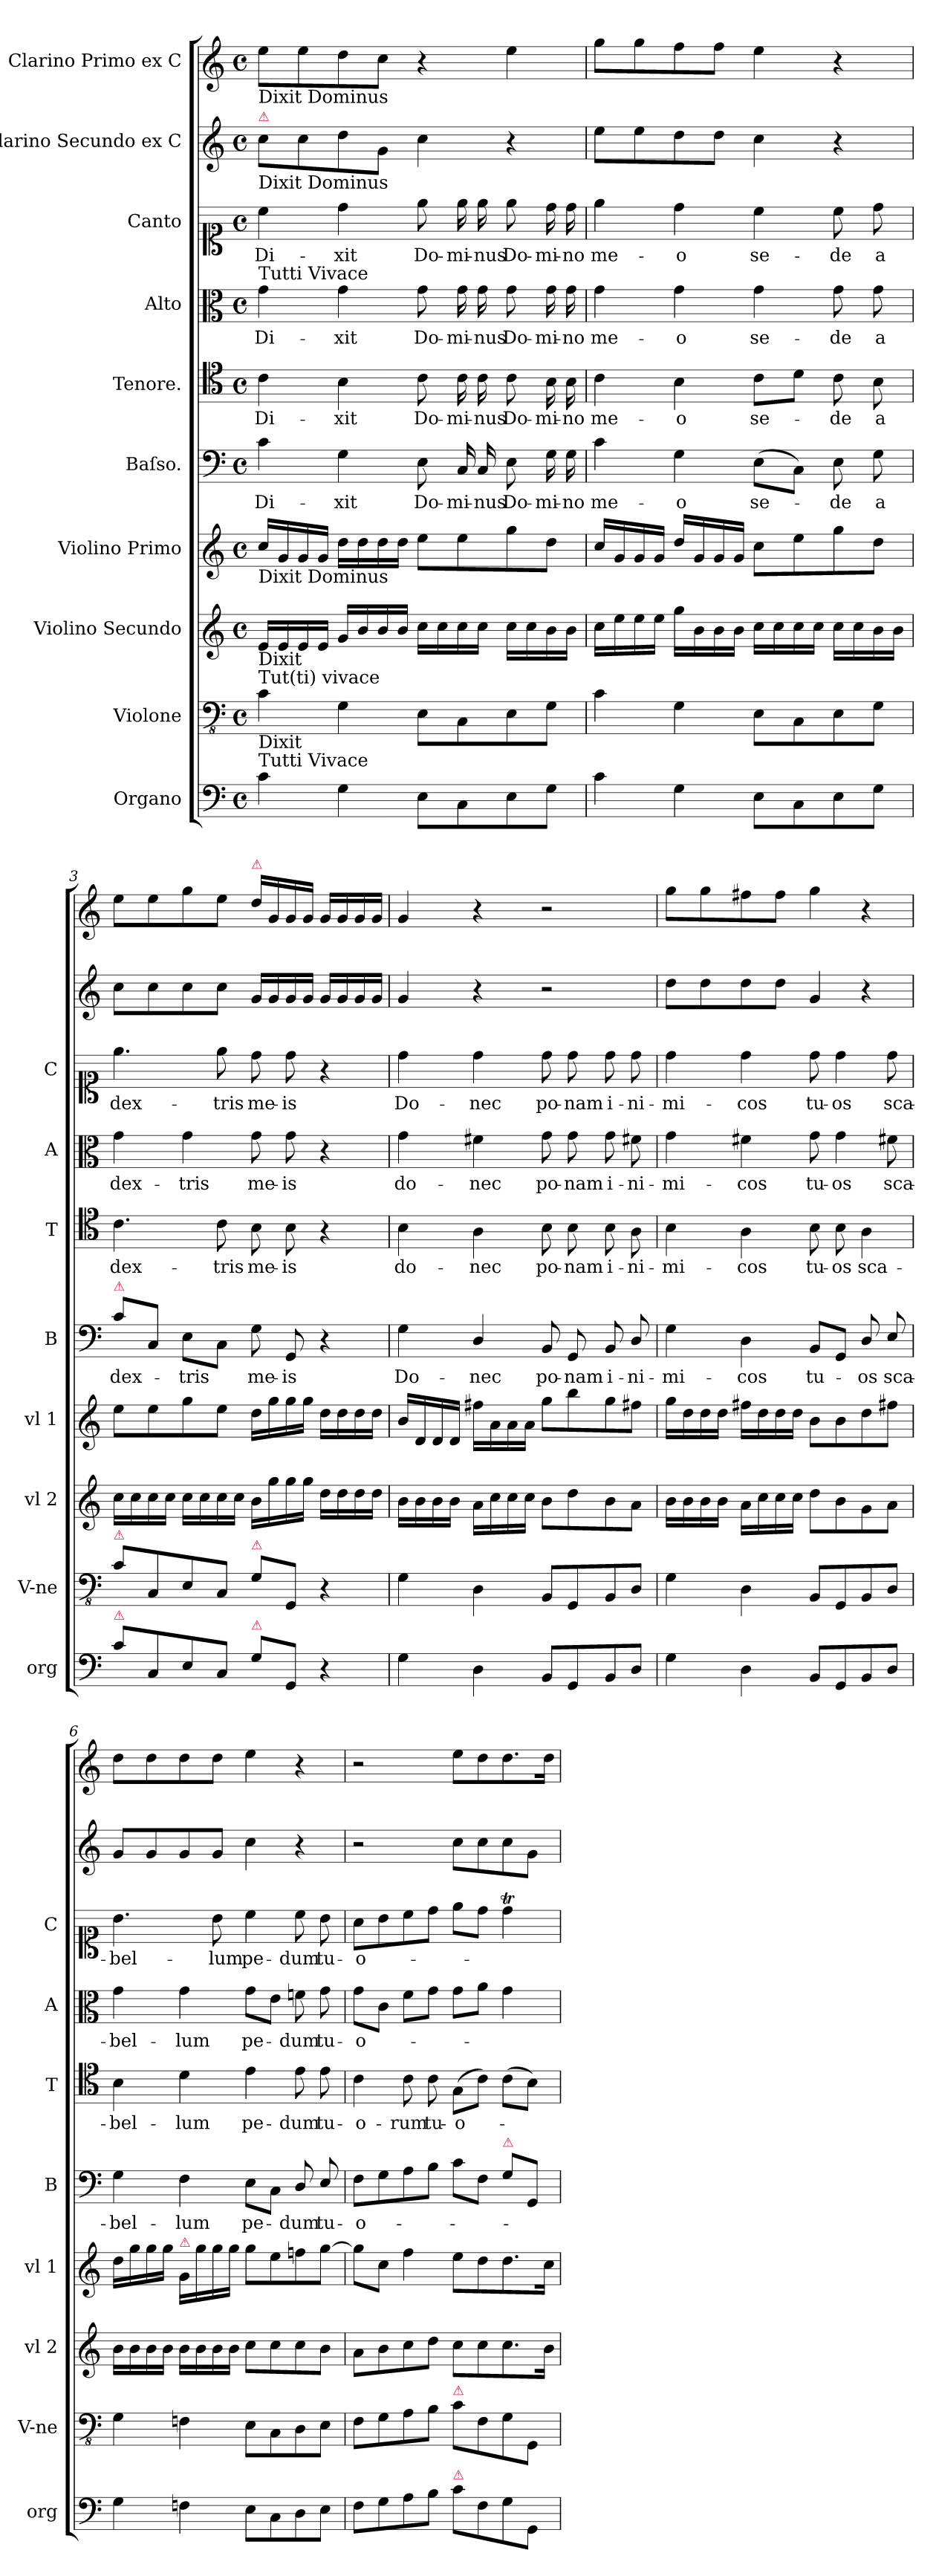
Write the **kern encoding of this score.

**kern	**kern	**kern	**kern	**kern	**text	**kern	**text	**kern	**text	**kern	**text	**kern	**kern
*part10	*part9	*part8	*part7	*part6	*part6	*part5	*part5	*part4	*part4	*part3	*part3	*part2	*part1
*staff10	*staff9	*staff8	*staff7	*staff6	*staff6	*staff5	*staff5	*staff4	*staff4	*staff3	*staff3	*staff2	*staff1
*I"Organo	*I"Violone	*I"Violino Secundo	*I"Violino Primo	*I"Baſso.	*	*I"Tenore.	*	*I"Alto	*	*I"Canto	*	*I"Clarino Secundo ex C	*I"Clarino Primo ex C
*I'org	*I'V-ne	*I'vl 2	*I'vl 1	*I'B	*	*I'T	*	*I'A	*	*I'C	*	*	*
*clefF4	*clefFv4	*clefG2	*clefG2	*clefF4	*	*clefC4	*	*clefC3	*	*clefC1	*	*clefG2	*clefG2
*k[]	*k[]	*k[]	*k[]	*k[]	*	*k[]	*	*k[]	*	*k[]	*	*k[]	*k[]
*C:	*C:	*C:	*C:	*C:	*	*C:	*	*C:	*	*C:	*	*C:	*C:
*M4/4	*M4/4	*M4/4	*M4/4	*M4/4	*	*M4/4	*	*M4/4	*	*M4/4	*	*M4/4	*M4/4
*met(c)	*met(c)	*met(c)	*met(c)	*met(c)	*	*met(c)	*	*met(c)	*	*met(c)	*	*met(c)	*met(c)
=1	=1	=1	=1	=1	=1	=1	=1	=1	=1	=1	=1	=1	=1
!	!	!	!	!	!	!	!	!	!	!	!	!	!LO:TX:b:t=Dixit Dominus
!	!	!	!	!	!	!	!	!	!	!	!	!LO:TX:b:t=Dixit Dominus	!
!	!	!	!	!	!	!	!	!	!	!	!	!LO:TX:a:color=crimson:t=⚠	!
!	!	!	!	!	!	!	!	!LO:TX:a:t=Tutti Vivace	!	!	!	!	!
!	!	!	!LO:TX:b:t=Dixit Dominus	!	!	!	!	!	!	!	!	!	!
!	!	!LO:TX:b:t=Dixit	!	!	!	!	!	!	!	!	!	!	!
!	!LO:TX:a:t=Tut(ti) vivace	!	!	!	!	!	!	!	!	!	!	!	!
!	!LO:TX:b:t=Dixit	!	!	!	!	!	!	!	!	!	!	!	!
!LO:TX:a:t=Tutti Vivace	!	!	!	!	!	!	!	!	!	!	!	!	!
4c\	4C\	16e/LL	16cc/LL	4c\	Di-	4c\	Di-	4g\	Di-	4cc\	Di-	8cc\L	8ee\L
.	.	16e/	16g/	.	.	.	.	.	.	.	.	.	.
.	.	16e/	16g/	.	.	.	.	.	.	.	.	8cc\	8ee\
.	.	16e/JJ	16g/JJ	.	.	.	.	.	.	.	.	.	.
4G\	4GG\	16g/LL	16dd\LL	4G\	-xit	4B\	-xit	4g\	-xit	4dd\	-xit	8dd\	8dd\
.	.	16b/	16dd\	.	.	.	.	.	.	.	.	.	.
.	.	16b/	16dd\	.	.	.	.	.	.	.	.	8g/J	8cc\J
.	.	16b/JJ	16dd\JJ	.	.	.	.	.	.	.	.	.	.
8E\L	8EE\L	16cc\LL	8ee\L	8E\	Do-	8c\	Do-	8g\	Do-	8ee\	Do-	4cc\	4r
.	.	16cc\	.	.	.	.	.	.	.	.	.	.	.
8C\	8CC\	16cc\	8ee\	16C/	-mi-	16c\	-mi-	16g\	-mi-	16ee\	-mi-	.	.
.	.	16cc\JJ	.	16C/	-nus	16c\	-nus	16g\	-nus	16ee\	-nus	.	.
8E\	8EE\	16cc\LL	8gg\	8E\	Do-	8c\	Do-	8g\	Do-	8ee\	Do-	4r	4ee\
.	.	16cc\	.	.	.	.	.	.	.	.	.	.	.
8G\J	8GG\J	16b\	8dd\J	16G\	-mi-	16B\	-mi-	16g\	-mi-	16dd\	-mi-	.	.
.	.	16b\JJ	.	16G\	-no	16B\	-no	16g\	-no	16dd\	-no	.	.
=2	=2	=2	=2	=2	=2	=2	=2	=2	=2	=2	=2	=2	=2
4c\	4C\	16cc\LL	16cc/LL	4c\	me-	4c\	me-	4g\	me-	4ee\	me-	8ee\L	8gg\L
.	.	16ee\	16g/	.	.	.	.	.	.	.	.	.	.
.	.	16ee\	16g/	.	.	.	.	.	.	.	.	8ee\	8gg\
.	.	16ee\JJ	16g/JJ	.	.	.	.	.	.	.	.	.	.
4G\	4GG\	16gg\LL	16dd/LL	4G\	-o	4B\	-o	4g\	-o	4dd\	-o	8dd\	8ff\
.	.	16b\	16g/	.	.	.	.	.	.	.	.	.	.
.	.	16b\	16g/	.	.	.	.	.	.	.	.	8dd\J	8ff\J
.	.	16b\JJ	16g/JJ	.	.	.	.	.	.	.	.	.	.
8E\L	8EE\L	16cc\LL	8cc\L	(8E\L	se-	8c\L	se-	4g\	se-	4cc\	se-	4cc\	4ee\
.	.	16cc\	.	.	.	.	.	.	.	.	.	.	.
8C\	8CC\	16cc\	8ee\	8C\J)	.	8d\J	.	.	.	.	.	.	.
.	.	16cc\JJ	.	.	.	.	.	.	.	.	.	.	.
8E\	8EE\	16cc\LL	8gg\	8E\	-de	8c\	-de	8g\	-de	8cc\	-de	4r	4r
.	.	16cc\	.	.	.	.	.	.	.	.	.	.	.
8G\J	8GG\J	16b\	8dd\J	8G\	a	8B\	a	8g\	a	8dd\	a	.	.
.	.	16b\JJ	.	.	.	.	.	.	.	.	.	.	.
=3	=3	=3	=3	=3	=3	=3	=3	=3	=3	=3	=3	=3	=3
!	!	!	!	!LO:TX:a:color=crimson:t=⚠	!	!	!	!	!	!	!	!	!
!	!LO:TX:a:color=crimson:t=⚠	!	!	!	!	!	!	!	!	!	!	!	!
!LO:TX:a:color=crimson:t=⚠	!	!	!	!	!	!	!	!	!	!	!	!	!
8c\L	8C\L	16cc\LL	8ee\L	8c\L	dex-	4.c\	dex-	4g\	dex-	4.ee\	dex-	8cc\L	8ee\L
.	.	16cc\	.	.	.	.	.	.	.	.	.	.	.
8C/	8CC/	16cc\	8ee\	8C/J	.	.	.	.	.	.	.	8cc\	8ee\
.	.	16cc\JJ	.	.	.	.	.	.	.	.	.	.	.
8E/	8EE/	16cc\LL	8gg\	8E\L	-tris	.	.	4g\	-tris	.	.	8cc\	8gg\
.	.	16cc\	.	.	.	.	.	.	.	.	.	.	.
8C/J	8CC/J	16cc\	8ee\J	8C\J	.	8c\	-tris	.	.	8ee\	-tris	8cc\J	8ee\J
.	.	16cc\JJ	.	.	.	.	.	.	.	.	.	.	.
!	!	!	!	!	!	!	!	!	!	!	!	!	!LO:TX:a:color=crimson:t=⚠
!	!LO:TX:a:color=crimson:t=⚠	!	!	!	!	!	!	!	!	!	!	!	!
!LO:TX:a:color=crimson:t=⚠	!	!	!	!	!	!	!	!	!	!	!	!	!
8G\L	8GG\L	16b\LL	16dd\LL	8G\	me-	8B\	me-	8g\	me-	8dd\	me-	16g/LL	16dd\LL
.	.	16gg\	16gg\	.	.	.	.	.	.	.	.	16g/	16g/
8GG/J	8GGG/J	16gg\	16gg\	8GG/	-is	8B\	-is	8g\	-is	8dd\	-is	16g/	16g/
.	.	16gg\JJ	16gg\JJ	.	.	.	.	.	.	.	.	16g/JJ	16g/JJ
4r	4r	16dd\LL	16dd\LL	4r	.	4r	.	4r	.	4r	.	16g/LL	16g/LL
.	.	16dd\	16dd\	.	.	.	.	.	.	.	.	16g/	16g/
.	.	16dd\	16dd\	.	.	.	.	.	.	.	.	16g/	16g/
.	.	16dd\JJ	16dd\JJ	.	.	.	.	.	.	.	.	16g/JJ	16g/JJ
=4	=4	=4	=4	=4	=4	=4	=4	=4	=4	=4	=4	=4	=4
4G\	4GG\	16b\LL	16b/LL	4G\	Do-	4B\	do-	4g\	do-	4dd\	Do-	4g/	4g/
.	.	16b\	16d/	.	.	.	.	.	.	.	.	.	.
.	.	16b\	16d/	.	.	.	.	.	.	.	.	.	.
.	.	16b\JJ	16d/JJ	.	.	.	.	.	.	.	.	.	.
4D\	4DD\	16a\LL	16ff#X\LL	4D/	-nec	4A\	-nec	4f#X\	-nec	4dd\	-nec	4r	4r
.	.	16cc\	16a\	.	.	.	.	.	.	.	.	.	.
.	.	16cc\	16a\	.	.	.	.	.	.	.	.	.	.
.	.	16cc\JJ	16a\JJ	.	.	.	.	.	.	.	.	.	.
8BB/L	8BBB/L	8b\L	8gg\L	8BB/	po-	8B\	po-	8g\	po-	8dd\	po-	2r	2r
8GG/	8GGG/	8dd\	8bb\	8GG/	-nam	8B\	-nam	8g\	-nam	8dd\	-nam	.	.
8BB/	8BBB/	8b\	8gg\	8BB/	i-	8B\	i-	8g\	i-	8dd\	i-	.	.
8D/J	8DD/J	8a\J	8ff#X\J	8D/	-ni-	8A\	-ni-	8f#X\	-ni-	8dd\	-ni-	.	.
=5	=5	=5	=5	=5	=5	=5	=5	=5	=5	=5	=5	=5	=5
4G\	4GG\	16b\LL	16gg\LL	4G\	-mi-	4B\	-mi-	4g\	-mi-	4dd\	-mi-	8dd\L	8gg\L
.	.	16b\	16dd\	.	.	.	.	.	.	.	.	.	.
.	.	16b\	16dd\	.	.	.	.	.	.	.	.	8dd\	8gg\
.	.	16b\JJ	16dd\JJ	.	.	.	.	.	.	.	.	.	.
4D\	4DD\	16a\LL	16ff#X\LL	4D\	-cos	4A\	-cos	4f#X\	-cos	4dd\	-cos	8dd\	8ff#X\
.	.	16cc\	16dd\	.	.	.	.	.	.	.	.	.	.
.	.	16cc\	16dd\	.	.	.	.	.	.	.	.	8dd\J	8ff#\J
.	.	16cc\JJ	16dd\JJ	.	.	.	.	.	.	.	.	.	.
8BB/L	8BBB/L	8dd\L	8b\L	8BB/L	tu-	8B\	tu-	8g\	tu-	8dd\	tu-	4g/	4gg\
8GG/	8GGG/	8b\	8b\	8GG/J	.	8B\	-os	4g\	-os	4dd\	-os	.	.
8BB/	8BBB/	8g\	8dd\	8D/	-os	4A\	sca-	.	.	.	.	4r	4r
8D/J	8DD/J	8a\J	8ff#X\J	8E/	sca-	.	.	8f#X\	sca-	8dd\	sca-	.	.
=6	=6	=6	=6	=6	=6	=6	=6	=6	=6	=6	=6	=6	=6
4G\	4GG\	16b\LL	16dd\LL	4G\	-bel-	4B\	-bel-	4g\	-bel-	4.b\	-bel-	8g/L	8dd\L
.	.	16b\	16gg\	.	.	.	.	.	.	.	.	.	.
.	.	16b\	16gg\	.	.	.	.	.	.	.	.	8g/	8dd\
.	.	16b\JJ	16gg\JJ	.	.	.	.	.	.	.	.	.	.
!	!	!	!LO:TX:a:color=crimson:t=⚠	!	!	!	!	!	!	!	!	!	!
4Fn\	4FFn\	16b\LL	16g/LL	4F\	-lum	4d\	-lum	4g\	-lum	.	.	8g/	8dd\
.	.	16b\	16gg\	.	.	.	.	.	.	.	.	.	.
.	.	16b\	16gg\	.	.	.	.	.	.	8b\	-lum	8g/J	8dd\J
.	.	16b\JJ	16gg\JJ	.	.	.	.	.	.	.	.	.	.
8E\L	8EE\L	8cc\L	8gg\L	8E\L	pe-	4e\	pe-	8g\L	pe-	4cc\	pe-	4cc\	4ee\
8C\	8CC\	8cc\	8ee\	8C\J	.	.	.	8e\J	.	.	.	.	.
8D\	8DD\	8cc\	8ffn\	8D/	-dum	8e\	-dum	8fn\	-dum	8cc\	-dum	4r	4r
8E\J	8EE\J	8b\J	[8gg\J	8E/	tu-	8e\	tu-	8g\	tu-	8b\	tu-	.	.
=7	=7	=7	=7	=7	=7	=7	=7	=7	=7	=7	=7	=7	=7
8F\L	8FF\L	8a\L	8gg\L]	8F\L	-o-	4c\	-o-	8g\L	-o-	8a\L	-o-	2r	2r
8G\	8GG\	8b\	8cc\J	8G\	.	.	.	8c\J	.	8b\	.	.	.
8A\	8AA\	8cc\	4ff\	8A\	.	8c\	-rum	8f\L	.	8cc\	.	.	.
8B\J	8BB\J	8dd\J	.	8B\J	.	8c\	tu-	8g\J	.	8dd\J	.	.	.
!	!LO:TX:a:color=crimson:t=⚠	!	!	!	!	!	!	!	!	!	!	!	!
!LO:TX:a:color=crimson:t=⚠	!	!	!	!	!	!	!	!	!	!	!	!	!
8c\L	8C\L	8cc\L	8ee\L	8c\L	.	(8G\L	-o-	8g\L	.	8ee\L	.	8cc\L	8ee\L
8F\	8FF\	8cc\	8dd\	8F\J	.	8c\J)	.	8a\J	.	8dd\J	.	8cc\	8dd\
!	!	!	!	!LO:TX:a:color=crimson:t=⚠	!	!	!	!	!	!	!	!	!
8G\	8GG\	8.cc\	8.dd\	8G\L	.	(8c\L	.	4g\	.	4ddT\	.	8cc\	8.dd\
8GG/J	8GGG/J	.	.	8GG/J	.	8B\J)	.	.	.	.	.	8g\J	.
.	.	16b\Jk	16cc\Jk	.	.	.	.	.	.	.	.	.	16dd\Jk
=	=	=	=	=	=	=	=	=	=	=	=	=	=
*-	*-	*-	*-	*-	*-	*-	*-	*-	*-	*-	*-	*-	*-
